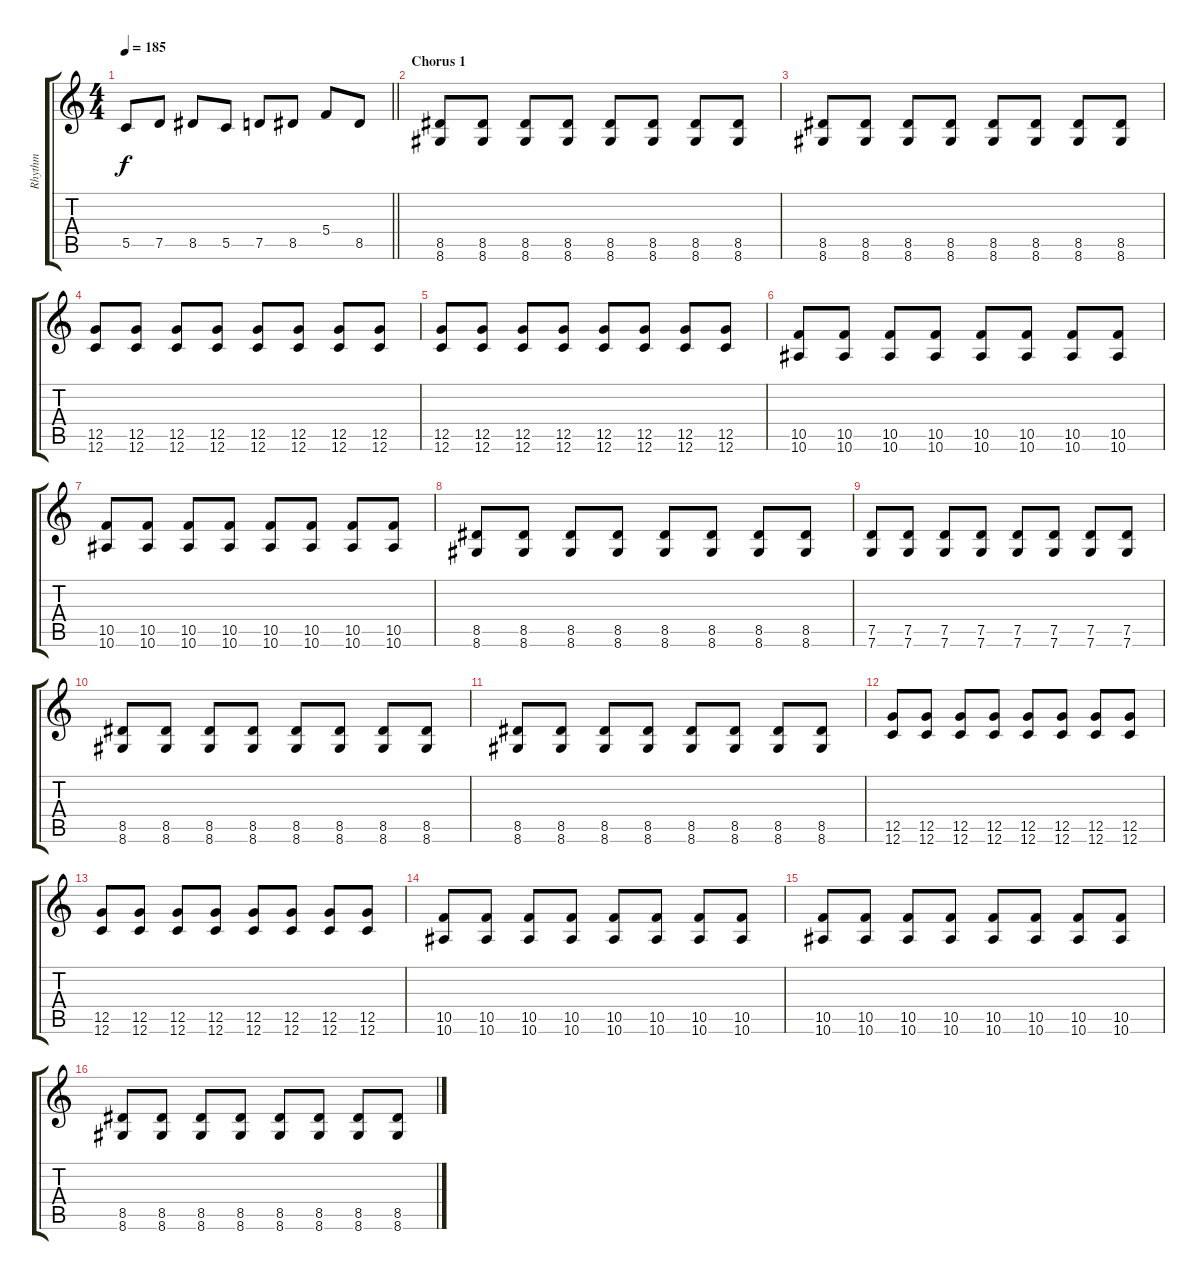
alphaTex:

\track ("Rhythm" "Rhythm") {instrument overdrivenguitar}
\staff {score tabs}
\tuning (D4 A3 F3 C3 G2 C2) {hide}
\ts (4 4)
\tempo 185
\clef g2
\barLineRight lightlight
\ks c
5.5.8{dy f} 7.5.8 8.5.8 5.5.8 7.5.8 8.5.8 5.4.8 8.5.8 |
\section ("" "Chorus 1")
(8.5 8.6).8 (8.5 8.6).8 (8.5 8.6).8 (8.5 8.6).8 (8.5 8.6).8 (8.5 8.6).8 (8.5 8.6).8 (8.5 8.6).8 |
(8.5 8.6).8 (8.5 8.6).8 (8.5 8.6).8 (8.5 8.6).8 (8.5 8.6).8 (8.5 8.6).8 (8.5 8.6).8 (8.5 8.6).8 |
(12.5 12.6).8 (12.5 12.6).8 (12.5 12.6).8 (12.5 12.6).8 (12.5 12.6).8 (12.5 12.6).8 (12.5 12.6).8 (12.5 12.6).8 |
(12.5 12.6).8 (12.5 12.6).8 (12.5 12.6).8 (12.5 12.6).8 (12.5 12.6).8 (12.5 12.6).8 (12.5 12.6).8 (12.5 12.6).8 |
(10.5 10.6).8 (10.5 10.6).8 (10.5 10.6).8 (10.5 10.6).8 (10.5 10.6).8 (10.5 10.6).8 (10.5 10.6).8 (10.5 10.6).8 |
(10.5 10.6).8 (10.5 10.6).8 (10.5 10.6).8 (10.5 10.6).8 (10.5 10.6).8 (10.5 10.6).8 (10.5 10.6).8 (10.5 10.6).8 |
(8.5 8.6).8 (8.5 8.6).8 (8.5 8.6).8 (8.5 8.6).8 (8.5 8.6).8 (8.5 8.6).8 (8.5 8.6).8 (8.5 8.6).8 |
(7.5 7.6).8 (7.5 7.6).8 (7.5 7.6).8 (7.5 7.6).8 (7.5 7.6).8 (7.5 7.6).8 (7.5 7.6).8 (7.5 7.6).8 |
(8.5 8.6).8 (8.5 8.6).8 (8.5 8.6).8 (8.5 8.6).8 (8.5 8.6).8 (8.5 8.6).8 (8.5 8.6).8 (8.5 8.6).8 |
(8.5 8.6).8 (8.5 8.6).8 (8.5 8.6).8 (8.5 8.6).8 (8.5 8.6).8 (8.5 8.6).8 (8.5 8.6).8 (8.5 8.6).8 |
(12.5 12.6).8 (12.5 12.6).8 (12.5 12.6).8 (12.5 12.6).8 (12.5 12.6).8 (12.5 12.6).8 (12.5 12.6).8 (12.5 12.6).8 |
(12.5 12.6).8 (12.5 12.6).8 (12.5 12.6).8 (12.5 12.6).8 (12.5 12.6).8 (12.5 12.6).8 (12.5 12.6).8 (12.5 12.6).8 |
(10.5 10.6).8 (10.5 10.6).8 (10.5 10.6).8 (10.5 10.6).8 (10.5 10.6).8 (10.5 10.6).8 (10.5 10.6).8 (10.5 10.6).8 |
(10.5 10.6).8 (10.5 10.6).8 (10.5 10.6).8 (10.5 10.6).8 (10.5 10.6).8 (10.5 10.6).8 (10.5 10.6).8 (10.5 10.6).8 |
(8.5 8.6).8 (8.5 8.6).8 (8.5 8.6).8 (8.5 8.6).8 (8.5 8.6).8 (8.5 8.6).8 (8.5 8.6).8 (8.5 8.6).8
